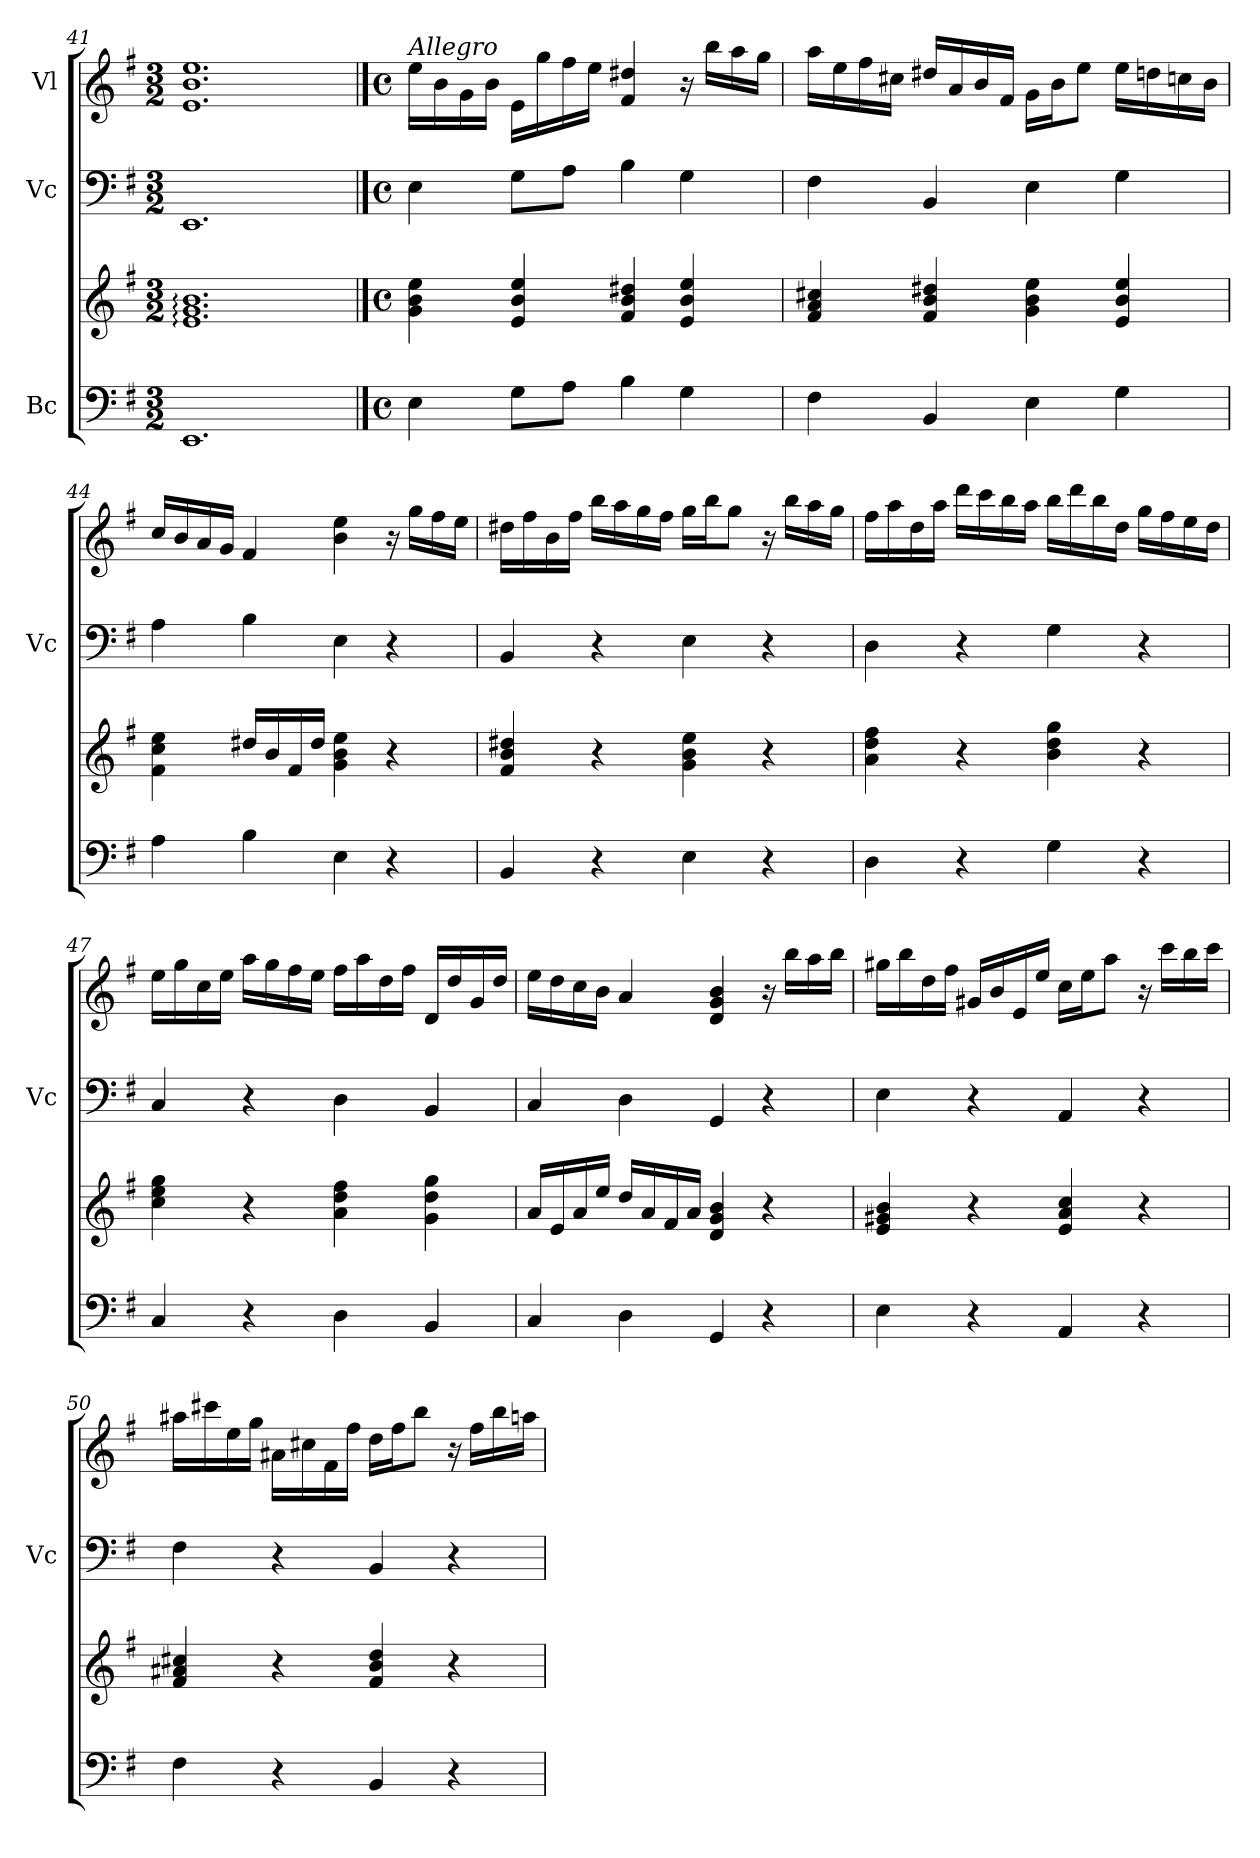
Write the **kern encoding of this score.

**kern	**kern	**kern	**kern
*part3	*part3	*part2	*part1
*staff4	*staff3	*staff2	*staff1
*I"Bc	*	*I"Vc	*I"Vl
*	*	*I'Vc	*
*clefF4	*clefG2	*clefF4	*clefG2
*k[f#]	*k[f#]	*k[f#]	*k[f#]
*M3/2	*M3/2	*M3/2	*M3/2
=41	=41	=41	=41
1.EE	1.e: 1.g: 1.b:	1.EE	1.e 1.b 1.ee
!!LO:PB:g=z
==42	==42	==42	==42
*M4/4	*M4/4	*M4/4	*M4/4
*met(c)	*met(c)	*met(c)	*met(c)
*	*	*	*MM80
!	!	!	!LO:TX:a:i:t=Allegro
4E\	4g\ 4b\ 4ee\	4E\	16ee\LL
.	.	.	16b\
.	.	.	16g\
.	.	.	16b\JJ
8G\L	4e/ 4b/ 4ee/	8G\L	16e\LL
.	.	.	16gg\
8A\J	.	8A\J	16ff#\
.	.	.	16ee\JJ
4B\	4f#/ 4b/ 4dd#X/	4B\	4f#/ 4dd#X/
4G\	4e/ 4b/ 4ee/	4G\	16r
.	.	.	16bb\LL
.	.	.	16aa\
.	.	.	16gg\JJ
=43	=43	=43	=43
4F#\	4f#/ 4a/ 4cc#X/	4F#\	16aa\LL
.	.	.	16ee\
.	.	.	16ff#\
.	.	.	16cc#X\JJ
4BB/	4f#/ 4b/ 4dd#X/	4BB/	16dd#X/LL
.	.	.	16a/
.	.	.	16b/
.	.	.	16f#/JJ
4E\	4g\ 4b\ 4ee\	4E\	16g\LL
.	.	.	16b\J
.	.	.	8ee\J
4G\	4e/ 4b/ 4ee/	4G\	16ee\LL
.	.	.	16ddn\
.	.	.	16ccn\
.	.	.	16b\JJ
=44	=44	=44	=44
4A\	4f#\ 4cc\ 4ee\	4A\	16cc/LL
.	.	.	16b/
.	.	.	16a/
.	.	.	16g/JJ
4B\	16dd#X/LL	4B\	4f#/
.	16b/	.	.
.	16f#/	.	.
.	16dd#/JJ	.	.
4E\	4g\ 4b\ 4ee\	4E\	4b\ 4ee\
4r	4r	4r	16r
.	.	.	16gg\LL
.	.	.	16ff#\
.	.	.	16ee\JJ
!!LO:LB:g=z
=45	=45	=45	=45
4BB/	4f#/ 4b/ 4dd#X/	4BB/	16dd#X\LL
.	.	.	16ff#\
.	.	.	16b\
.	.	.	16ff#\JJ
4r	4r	4r	16bb\LL
.	.	.	16aa\
.	.	.	16gg\
.	.	.	16ff#\JJ
4E\	4g\ 4b\ 4ee\	4E\	16gg\LL
.	.	.	16bb\J
.	.	.	8gg\J
4r	4r	4r	16r
.	.	.	16bb\LL
.	.	.	16aa\
.	.	.	16gg\JJ
=46	=46	=46	=46
4D\	4a\ 4dd\ 4ff#\	4D\	16ff#\LL
.	.	.	16aa\
.	.	.	16dd\
.	.	.	16aa\JJ
4r	4r	4r	16ddd\LL
.	.	.	16ccc\
.	.	.	16bb\
.	.	.	16aa\JJ
4G\	4b\ 4dd\ 4gg\	4G\	16bb\LL
.	.	.	16ddd\
.	.	.	16bb\
.	.	.	16dd\JJ
4r	4r	4r	16gg\LL
.	.	.	16ff#\
.	.	.	16ee\
.	.	.	16dd\JJ
=47	=47	=47	=47
4C/	4cc\ 4ee\ 4gg\	4C/	16ee\LL
.	.	.	16gg\
.	.	.	16cc\
.	.	.	16ee\JJ
4r	4r	4r	16aa\LL
.	.	.	16gg\
.	.	.	16ff#\
.	.	.	16ee\JJ
4D\	4a\ 4dd\ 4ff#\	4D\	16ff#\LL
.	.	.	16aa\
.	.	.	16dd\
.	.	.	16ff#\JJ
4BB/	4g\ 4dd\ 4gg\	4BB/	16d/LL
.	.	.	16dd/
.	.	.	16g/
.	.	.	16dd/JJ
!!LO:LB:g=z
=48	=48	=48	=48
4C/	16a/LL	4C/	16ee\LL
.	16e/	.	16dd\
.	16a/	.	16cc\
.	16ee/JJ	.	16b\JJ
4D\	16dd/LL	4D\	4a/
.	16a/	.	.
.	16f#/	.	.
.	16a/JJ	.	.
4GG/	4d/ 4g/ 4b/	4GG/	4d/ 4g/ 4b/
4r	4r	4r	16r
.	.	.	16bb\LL
.	.	.	16aa\
.	.	.	16bb\JJ
=49	=49	=49	=49
4E\	4e/ 4g#X/ 4b/	4E\	16gg#X\LL
.	.	.	16bb\
.	.	.	16dd\
.	.	.	16ff#\JJ
4r	4r	4r	16g#X/LL
.	.	.	16b/
.	.	.	16e/
.	.	.	16ee/JJ
4AA/	4e/ 4a/ 4cc/	4AA/	16cc\LL
.	.	.	16ee\J
.	.	.	8aa\J
4r	4r	4r	16r
.	.	.	16ccc\LL
.	.	.	16bb\
.	.	.	16ccc\JJ
=50	=50	=50	=50
4F#\	4f#/ 4a#X/ 4cc#X/	4F#\	16aa#X\LL
.	.	.	16ccc#X\
.	.	.	16ee\
.	.	.	16gg\JJ
4r	4r	4r	16a#X\LL
.	.	.	16cc#X\
.	.	.	16f#\
.	.	.	16ff#\JJ
4BB/	4f#/ 4b/ 4dd/	4BB/	16dd\LL
.	.	.	16ff#\J
.	.	.	8bb\J
4r	4r	4r	16r
.	.	.	16ff#\LL
.	.	.	16bb\
.	.	.	16aan\JJ
=	=	=	=
*-	*-	*-	*-
